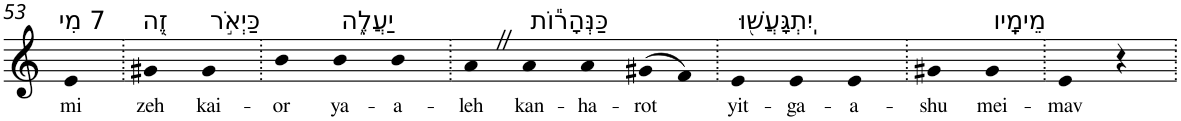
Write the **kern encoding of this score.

**kern	**text
*part1	*part1
*staff1	*staff1
*I"Piano	*
*I'Pno	*
!!LO:PB:g=z
*clefG2	*
*k[]	*
=53	=53
!LO:TX:a:t=7 מִי	!
!	!LO:LY:b
4e	mi
=54.	=54.
!LO:TX:a:t=זֶ֖ה	!
!	!LO:LY:b
4g#X	zeh
!LO:TX:a:t=כַּיְאֹ֣ר	!
!	!LO:LY:b
4g#	kai-
=55.	=55.
!	!LO:LY:b
4b	-or
!LO:TX:a:t=יַעֲלֶ֑ה	!
!	!LO:LY:b
4b	ya-
!	!LO:LY:b
4b	-a-
=56.	=56.
!	!LO:LY:b
4aZ	-leh
!LO:TX:a:t=כַּנְּהָר֕וֹת	!
!	!LO:LY:b
4a	kan-
!	!LO:LY:b
4a	-ha-
!	!LO:LY:b
(>8g#X	-rot
8f)	.
=57.	=57.
!LO:TX:a:t=יִֽתְגָּעֲשׁ֖וּ	!
!	!LO:LY:b
4e	yit-
!	!LO:LY:b
4e	-ga-
!	!LO:LY:b
4e	-a-
=58.	=58.
!	!LO:LY:b
4g#X	-shu
!LO:TX:a:t=מֵימָֽיו	!
!	!LO:LY:b
4g#	mei-
=59.	=59.
!	!LO:LY:b
4e	-mav
4r	.
=.	=.
*-	*-
